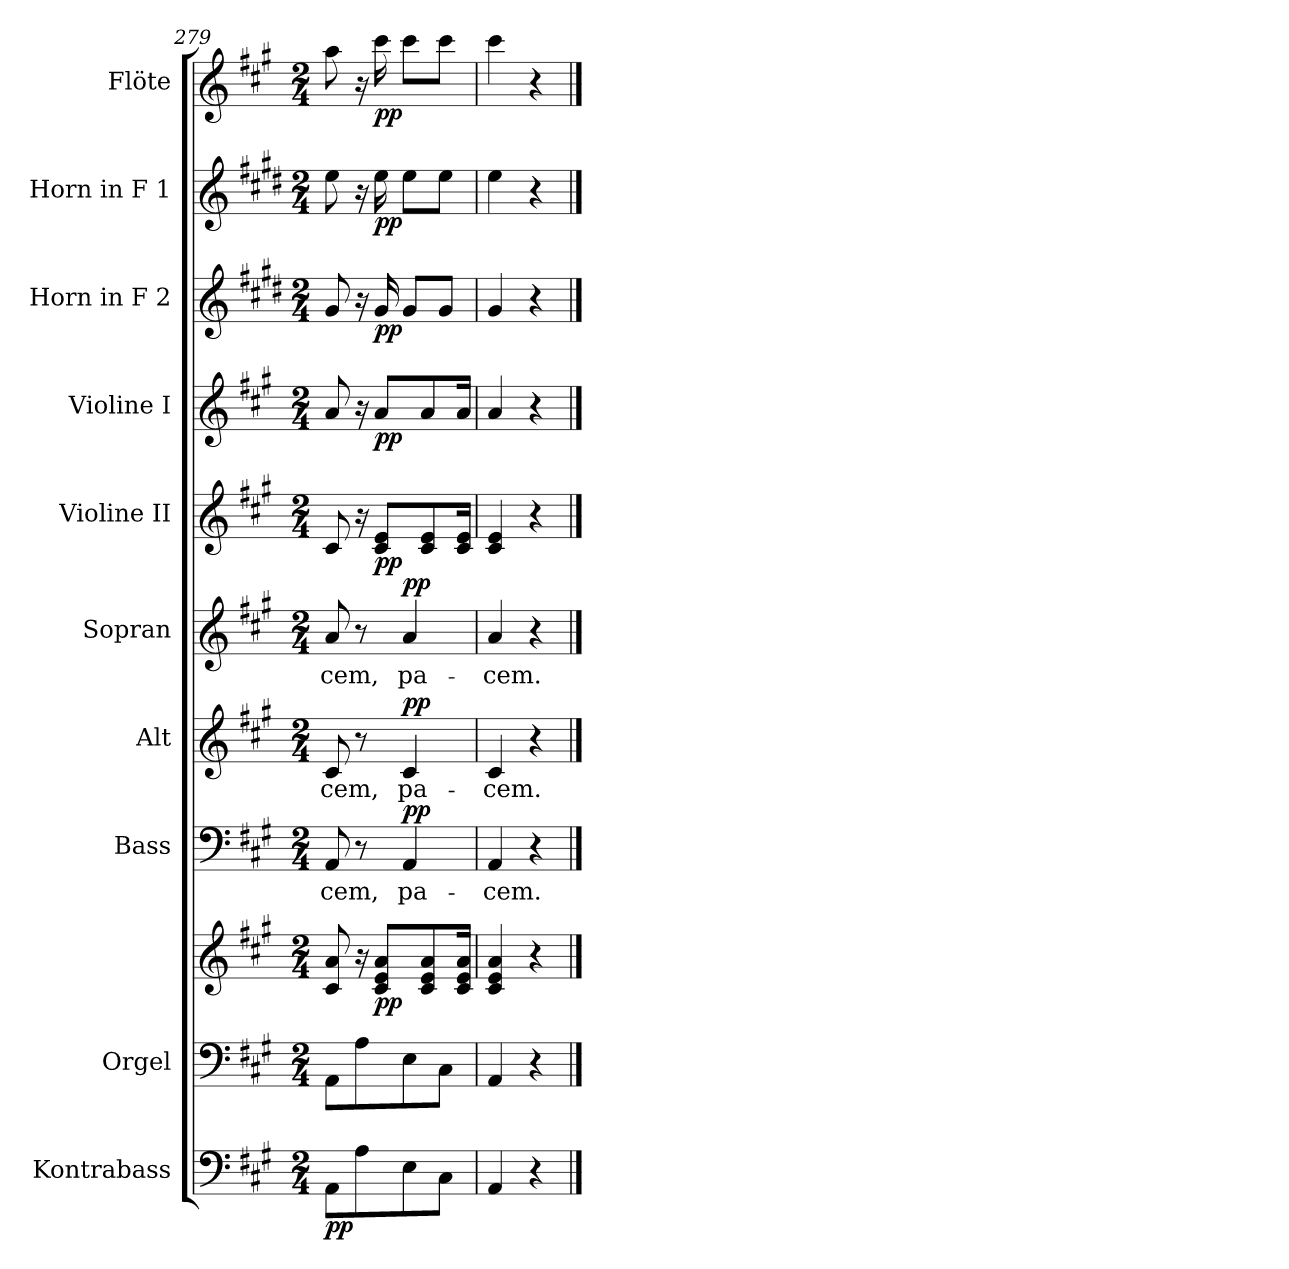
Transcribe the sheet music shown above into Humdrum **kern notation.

**kern	**dynam	**kern	**kern	**dynam	**kern	**text	**dynam	**kern	**text	**dynam	**kern	**text	**dynam	**kern	**dynam	**kern	**dynam	**kern	**dynam	**kern	**dynam	**kern	**dynam
*part10	*part10	*part9	*part9	*part9	*part8	*part8	*part8	*part7	*part7	*part7	*part6	*part6	*part6	*part5	*part5	*part4	*part4	*part3	*part3	*part2	*part2	*part1	*part1
*staff11	*staff11	*staff10	*staff9	*staff9/10	*staff8	*staff8	*staff8	*staff7	*staff7	*staff7	*staff6	*staff6	*staff6	*staff5	*staff5	*staff4	*staff4	*staff3	*staff3	*staff2	*staff2	*staff1	*staff1
*I"Kontrabass	*	*I"Orgel	*	*	*I"Bass	*	*	*I"Alt	*	*	*I"Sopran	*	*	*I"Violine II	*	*I"Violine I	*	*I"Horn in F 2	*	*I"Horn in F 1	*	*I"Flöte	*
*I'Kb.	*	*I'Org.	*	*	*I'B.	*	*	*I'A.	*	*	*I'S.	*	*	*I'Vl. II	*	*I'Vl. I	*	*	*	*	*	*I'Fl.	*
*clefF4	*	*clefF4	*clefG2	*	*clefF4	*	*	*clefG2	*	*	*clefG2	*	*	*clefG2	*	*clefG2	*	*clefG2	*	*clefG2	*	*clefG2	*
*ITrd7c12	*	*	*	*	*	*	*	*	*	*	*	*	*	*	*	*	*	*ITrd4c7	*	*ITrd4c7	*	*	*
*k[f#c#g#]	*	*k[f#c#g#]	*k[f#c#g#]	*	*k[f#c#g#]	*	*	*k[f#c#g#]	*	*	*k[f#c#g#]	*	*	*k[f#c#g#]	*	*k[f#c#g#]	*	*k[f#c#g#]	*	*k[f#c#g#]	*	*k[f#c#g#]	*
*A:	*	*A:	*A:	*	*A:	*	*	*A:	*	*	*A:	*	*	*A:	*	*A:	*	*A:	*	*A:	*	*A:	*
*M2/4	*	*M2/4	*M2/4	*	*M2/4	*	*	*M2/4	*	*	*M2/4	*	*	*M2/4	*	*M2/4	*	*M2/4	*	*M2/4	*	*M2/4	*
=279	=279	=279	=279	=279	=279	=279	=279	=279	=279	=279	=279	=279	=279	=279	=279	=279	=279	=279	=279	=279	=279	=279	=279
!	!LO:DY:b	!	!	!	!	!LO:LY:b	!	!	!LO:LY:b	!	!	!LO:LY:b	!	!	!	!	!	!	!	!	!	!	!
8AAA\L	pp	8AA\L	8c#/ 8a/	.	8AA/	-cem,	.	8c#/	-cem,	.	8a/	-cem,	.	8c#/	.	8a/	.	8c#/	.	8a\	.	8aa\	.
8AA\	.	8A\	16r	.	8r	.	.	8r	.	.	8r	.	.	16r	.	16r	.	16r	.	16r	.	16r	.
!	!	!	!	!LO:DY:b	!	!	!	!	!	!	!	!	!	!	!LO:DY:b	!	!LO:DY:b	!	!LO:DY:b	!	!LO:DY:b	!	!LO:DY:b
.	.	.	8c#/ 8e/ 8a/L	pp	.	.	.	.	.	.	.	.	.	8c#/ 8e/L	pp	8a/L	pp	16c#/	pp	16a\	pp	16ccc#\	pp
!	!	!	!	!	!	!LO:LY:b	!LO:DY:a	!	!LO:LY:b	!LO:DY:a	!	!LO:LY:b	!LO:DY:a	!	!	!	!	!	!	!	!	!	!
8EE\	.	8E\	.	.	4AA/	pa-	pp	4c#/	pa-	pp	4a/	pa-	pp	.	.	.	.	8c#/L	.	8a\L	.	8ccc#\L	.
.	.	.	8c#/ 8e/ 8a/	.	.	.	.	.	.	.	.	.	.	8c#/ 8e/	.	8a/	.	.	.	.	.	.	.
8CC#\J	.	8C#\J	.	.	.	.	.	.	.	.	.	.	.	.	.	.	.	8c#/J	.	8a\J	.	8ccc#\J	.
.	.	.	16c#/ 16e/ 16a/Jk	.	.	.	.	.	.	.	.	.	.	16c#/ 16e/Jk	.	16a/Jk	.	.	.	.	.	.	.
=280	=280	=280	=280	=280	=280	=280	=280	=280	=280	=280	=280	=280	=280	=280	=280	=280	=280	=280	=280	=280	=280	=280	=280
!	!	!	!	!	!	!LO:LY:b	!	!	!LO:LY:b	!	!	!LO:LY:b	!	!	!	!	!	!	!	!	!	!	!
4AAA/	.	4AA/	4c#/ 4e/ 4a/	.	4AA/	-cem.	.	4c#/	-cem.	.	4a/	-cem.	.	4c#/ 4e/	.	4a/	.	4c#/	.	4a\	.	4ccc#\	.
4r	.	4r	4r	.	4r	.	.	4r	.	.	4r	.	.	4r	.	4r	.	4r	.	4r	.	4r	.
==	==	==	==	==	==	==	==	==	==	==	==	==	==	==	==	==	==	==	==	==	==	==	==
*-	*-	*-	*-	*-	*-	*-	*-	*-	*-	*-	*-	*-	*-	*-	*-	*-	*-	*-	*-	*-	*-	*-	*-
